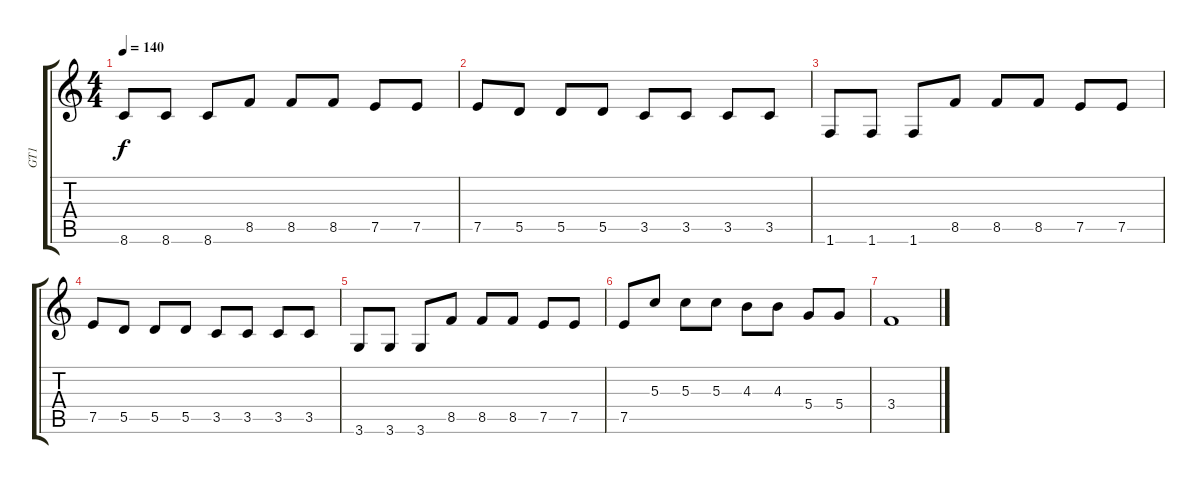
\track ("GT1" "GT1") {instrument overdrivenguitar}
\staff {score tabs}
\tuning (E4 B3 G3 D3 A2 E2) {hide}
\ts (4 4)
\tempo 140
\clef g2
\ks c
8.6.8{dy f} 8.6.8 8.6.8 8.5.8 8.5.8 8.5.8 7.5.8 7.5.8 |
7.5.8 5.5.8 5.5.8 5.5.8 3.5.8 3.5.8 3.5.8 3.5.8 |
1.6.8 1.6.8 1.6.8 8.5.8 8.5.8 8.5.8 7.5.8 7.5.8 |
7.5.8 5.5.8 5.5.8 5.5.8 3.5.8 3.5.8 3.5.8 3.5.8 |
3.6.8 3.6.8 3.6.8 8.5.8 8.5.8 8.5.8 7.5.8 7.5.8 |
7.5.8 5.3.8 5.3.8 5.3.8 4.3.8 4.3.8 5.4.8 5.4.8 |
3.4.1
